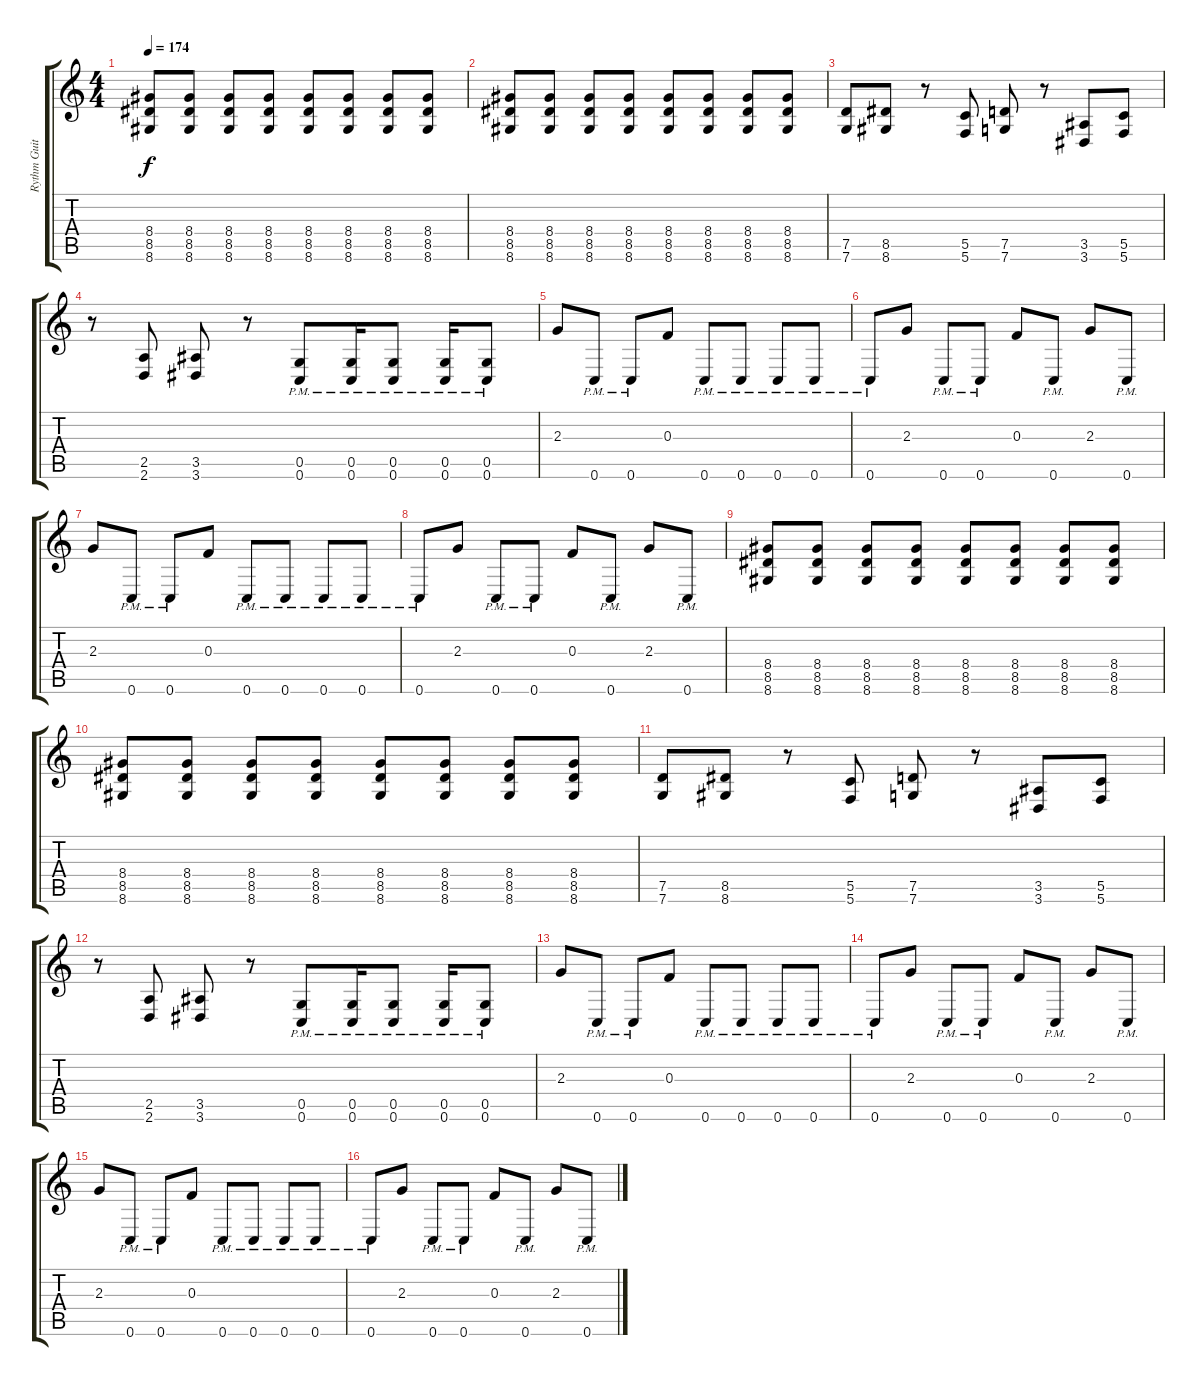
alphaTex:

\track ("Rythm Guitar (Mätze)" "Rythm Guit") {instrument distortionguitar}
\staff {score tabs}
\tuning (D4 A3 F3 C3 G2 C2) {hide}
\ts (4 4)
\tempo 174
\clef g2
\ks c
(8.4 8.5 8.6).8{dy f balance 8} (8.4 8.5 8.6).8 (8.4 8.5 8.6).8 (8.4 8.5 8.6).8 (8.4 8.5 8.6).8 (8.4 8.5 8.6).8 (8.4 8.5 8.6).8 (8.4 8.5 8.6).8 |
(8.4 8.5 8.6).8 (8.4 8.5 8.6).8 (8.4 8.5 8.6).8 (8.4 8.5 8.6).8 (8.4 8.5 8.6).8 (8.4 8.5 8.6).8 (8.4 8.5 8.6).8 (8.4 8.5 8.6).8 |
(7.5 7.6).8{balance 4} (8.5 8.6).8 r.8 (5.5 5.6).8 (7.5 7.6).8 r.8 (3.5 3.6).8 (5.5 5.6).8 |
r.8 (2.5 2.6).8 (3.5 3.6).8 r.8 (0.5{pm} 0.6{pm}).8 (0.5{pm} 0.6{pm}).16 (0.5{pm} 0.6{pm}).8 (0.5{pm} 0.6{pm}).16 (0.5{pm} 0.6{pm}).8 |
2.3.8 0.6{pm}.8 0.6{pm}.8 0.3.8 0.6{pm}.8 0.6{pm}.8 0.6{pm}.8 0.6{pm}.8 |
0.6{pm}.8 2.3.8 0.6{pm}.8 0.6{pm}.8 0.3.8 0.6{pm}.8 2.3.8 0.6{pm}.8 |
2.3.8 0.6{pm}.8 0.6{pm}.8 0.3.8 0.6{pm}.8 0.6{pm}.8 0.6{pm}.8 0.6{pm}.8 |
0.6{pm}.8 2.3.8 0.6{pm}.8 0.6{pm}.8 0.3.8 0.6{pm}.8 2.3.8 0.6{pm}.8 |
(8.4 8.5 8.6).8{balance 8} (8.4 8.5 8.6).8 (8.4 8.5 8.6).8 (8.4 8.5 8.6).8 (8.4 8.5 8.6).8 (8.4 8.5 8.6).8 (8.4 8.5 8.6).8 (8.4 8.5 8.6).8 |
(8.4 8.5 8.6).8 (8.4 8.5 8.6).8 (8.4 8.5 8.6).8 (8.4 8.5 8.6).8 (8.4 8.5 8.6).8 (8.4 8.5 8.6).8 (8.4 8.5 8.6).8 (8.4 8.5 8.6).8 |
(7.5 7.6).8{balance 4} (8.5 8.6).8 r.8 (5.5 5.6).8 (7.5 7.6).8 r.8 (3.5 3.6).8 (5.5 5.6).8 |
r.8 (2.5 2.6).8 (3.5 3.6).8 r.8 (0.5{pm} 0.6{pm}).8 (0.5{pm} 0.6{pm}).16 (0.5{pm} 0.6{pm}).8 (0.5{pm} 0.6{pm}).16 (0.5{pm} 0.6{pm}).8 |
2.3.8 0.6{pm}.8 0.6{pm}.8 0.3.8 0.6{pm}.8 0.6{pm}.8 0.6{pm}.8 0.6{pm}.8 |
0.6{pm}.8 2.3.8 0.6{pm}.8 0.6{pm}.8 0.3.8 0.6{pm}.8 2.3.8 0.6{pm}.8 |
2.3.8 0.6{pm}.8 0.6{pm}.8 0.3.8 0.6{pm}.8 0.6{pm}.8 0.6{pm}.8 0.6{pm}.8 |
0.6{pm}.8 2.3.8 0.6{pm}.8 0.6{pm}.8 0.3.8 0.6{pm}.8 2.3.8 0.6{pm}.8
